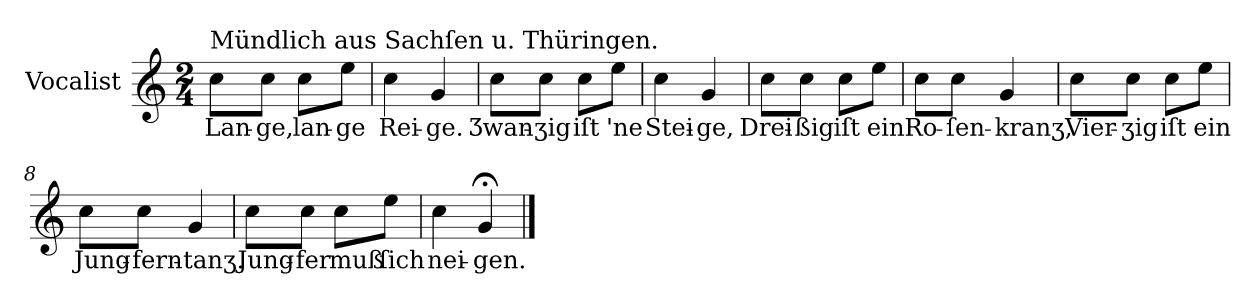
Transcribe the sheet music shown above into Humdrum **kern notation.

**kern	**text
*part1	*part1
*staff1	*staff1
*I"Vocalist	*
*k[]	*
*C:	*
*M2/4	*
=1	=1
!LO:TX:a:t=Mündlich aus Sachſen u. Thüringen.	!
8ccL	Lan-
8ccJ	-ge,
8ccL	lan-
8eeJ	-ge
=2	=2
4cc	Rei-
4g	-ge.
=3	=3
8ccL	Ʒwan-
8ccJ	-ʒig
8ccL	iſt
8eeJ	'ne
=4	=4
4cc	Stei-
4g	-ge,
=5	=5
8ccL	Drei-
8ccJ	-ßig
8ccL	iſt
8eeJ	ein
=6	=6
8ccL	Ro-
8ccJ	-ſen-
4g	-kranʒ,
=7	=7
8ccL	Vier-
8ccJ	-ʒig
8ccL	iſt
8eeJ	ein
=8	=8
8ccL	Jung-
8ccJ	-fern-
4g	-tanʒ.
=9	=9
8ccL	Jung-
8ccJ	-fer
8ccL	muß
8eeJ	ſich
=10	=10
4cc	nei-
4g;<	-gen.
==	==
*-	*-
